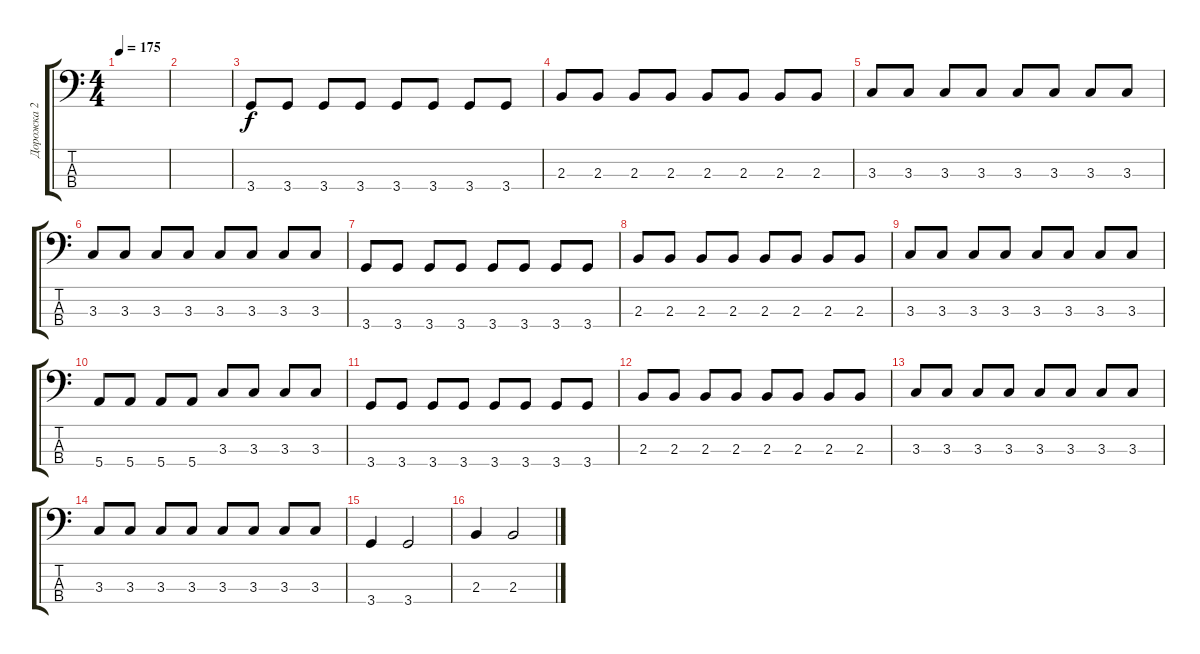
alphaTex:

\track ("Дорожка 2" "Дорожка 2") {instrument electricbassfinger}
\staff {score tabs}
\tuning (G2 D2 A1 E1) {hide}
\ts (4 4)
\tempo 175
\clef f4
\ks c
|
|
3.4.8 3.4.8 3.4.8 3.4.8 3.4.8 3.4.8 3.4.8 3.4.8 |
2.3.8 2.3.8 2.3.8 2.3.8 2.3.8 2.3.8 2.3.8 2.3.8 |
3.3.8 3.3.8 3.3.8 3.3.8 3.3.8 3.3.8 3.3.8 3.3.8 |
3.3.8 3.3.8 3.3.8 3.3.8 3.3.8 3.3.8 3.3.8 3.3.8 |
3.4.8 3.4.8 3.4.8 3.4.8 3.4.8 3.4.8 3.4.8 3.4.8 |
2.3.8 2.3.8 2.3.8 2.3.8 2.3.8 2.3.8 2.3.8 2.3.8 |
3.3.8 3.3.8 3.3.8 3.3.8 3.3.8 3.3.8 3.3.8 3.3.8 |
5.4.8 5.4.8 5.4.8 5.4.8 3.3.8 3.3.8 3.3.8 3.3.8 |
3.4.8 3.4.8 3.4.8 3.4.8 3.4.8 3.4.8 3.4.8 3.4.8 |
2.3.8 2.3.8 2.3.8 2.3.8 2.3.8 2.3.8 2.3.8 2.3.8 |
3.3.8 3.3.8 3.3.8 3.3.8 3.3.8 3.3.8 3.3.8 3.3.8 |
3.3.8 3.3.8 3.3.8 3.3.8 3.3.8 3.3.8 3.3.8 3.3.8 |
3.4.4 3.4.2 |
2.3.4 2.3.2
